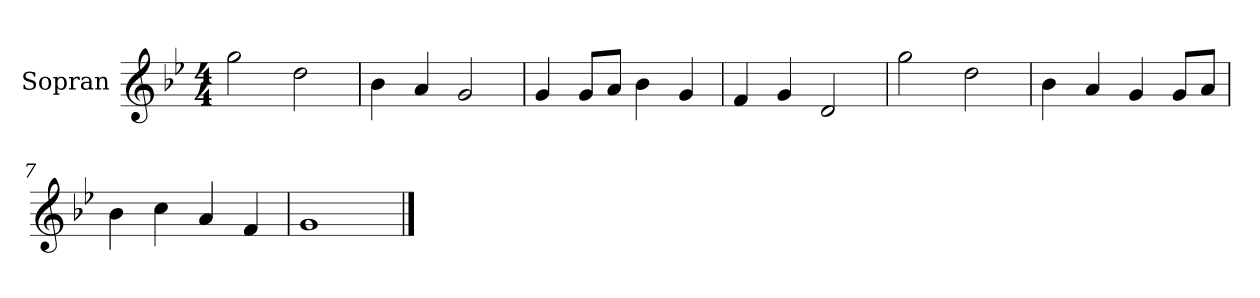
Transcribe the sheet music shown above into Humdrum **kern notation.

**kern
*part1
*staff1
*I"Sopran
*I'S.
*clefG2
*k[b-e-]
*g:
*M4/4
=1
2gg\
2dd\
=2
4b-\
4a/
2g/
=3
4g/
8g/L
8a/J
4b-\
4g/
=4
4f/
4g/
2d/
!!LO:LB:g=z
=5
2gg\
2dd\
=6
4b-\
4a/
4g/
8g/L
8a/J
=7
4b-\
4cc\
4a/
4f/
=8
1g
==
*-
